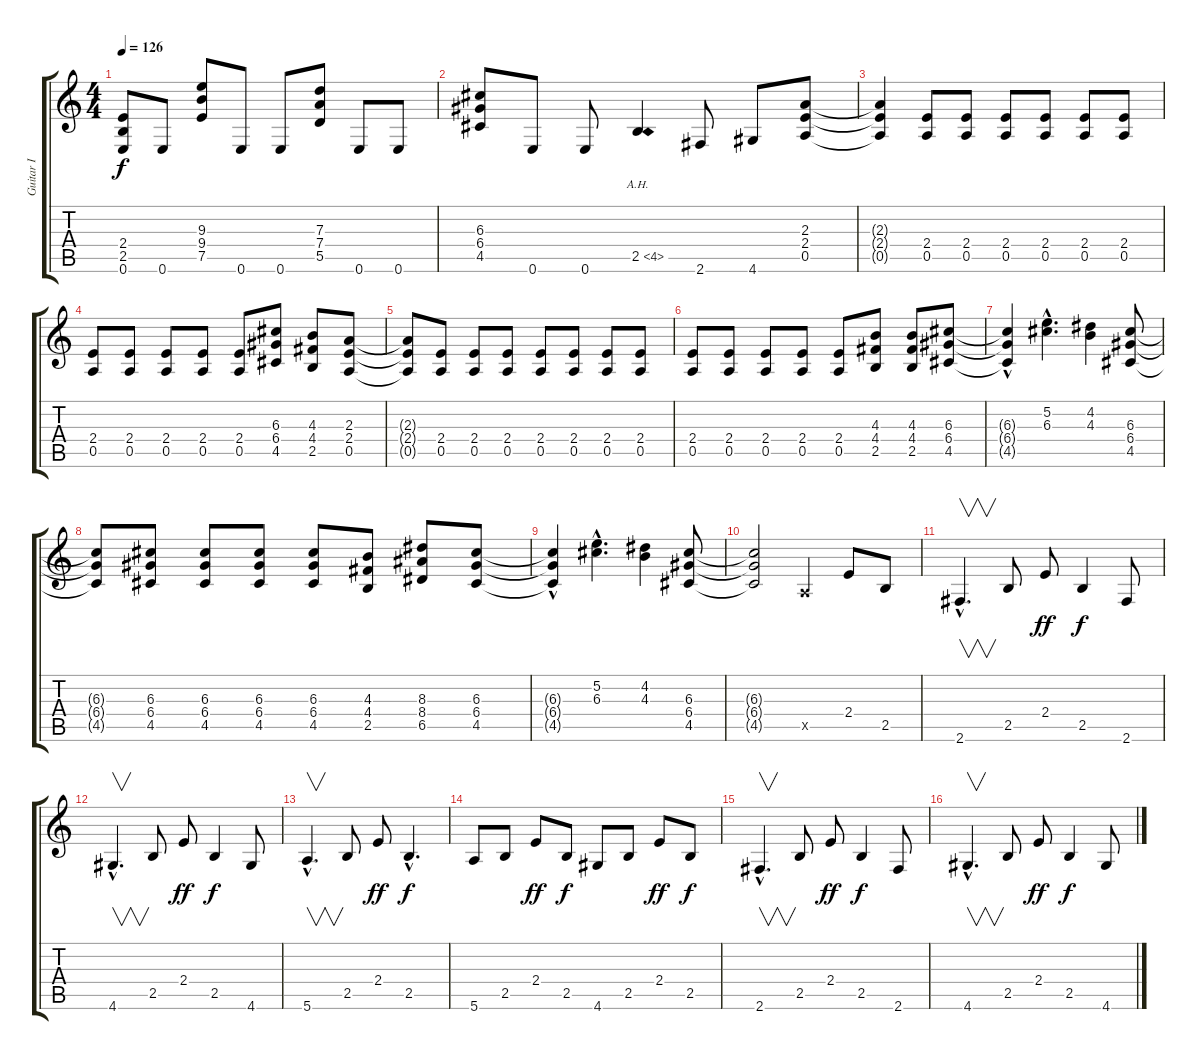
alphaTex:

\track ("Guitar I" "Guitar I") {instrument overdrivenguitar}
\staff {score tabs}
\tuning (E4 B3 G3 D3 A2 E2) {hide}
\ts (4 4)
\tempo 126
\clef g2
\ks c
(2.4{t} 2.5{t} 0.6{t}).8{dy f} 0.6.8 (9.3 9.4 7.5).8 0.6.8 0.6.8 (7.3 7.4 5.5).8 0.6.8 0.6.8 |
(6.3 6.4 4.5).8 0.6.8 0.6.8 2.5{ah 2}.4 2.6.8 4.6.8 (2.3 2.4 0.5).8 |
(2.3{t} 2.4{t} 0.5{t}).4 (2.4 0.5).8 (2.4 0.5).8 (2.4 0.5).8 (2.4 0.5).8 (2.4 0.5).8 (2.4 0.5).8 |
(2.4 0.5).8 (2.4 0.5).8 (2.4 0.5).8 (2.4 0.5).8 (2.4 0.5).8 (6.3 6.4 4.5).8 (4.3 4.4 2.5).8 (2.3 2.4 0.5).8 |
(2.3{t} 2.4{t} 0.5{t}).8 (2.4 0.5).8 (2.4 0.5).8 (2.4 0.5).8 (2.4 0.5).8 (2.4 0.5).8 (2.4 0.5).8 (2.4 0.5).8 |
(2.4 0.5).8 (2.4 0.5).8 (2.4 0.5).8 (2.4 0.5).8 (2.4 0.5).8 (4.3 4.4 2.5).8 (4.3 4.4 2.5).8 (6.3 6.4 4.5).8 |
(6.3{t} 6.4{hac t} 4.5{hac t}).4 (5.2{hac} 6.3{hac}).4{d} (4.2 4.3).4 (6.3 6.4 4.5).8 |
(6.3{t} 6.4{t} 4.5{t}).8 (6.3 6.4 4.5).8 (6.3 6.4 4.5).8 (6.3 6.4 4.5).8 (6.3 6.4 4.5).8 (4.3 4.4 2.5).8 (8.3 8.4 6.5).8 (6.3 6.4 4.5).8 |
(6.3{t} 6.4{hac t} 4.5{hac t}).4 (5.2{hac} 6.3{hac}).4{d} (4.2 4.3).4 (6.3 6.4 4.5).8 |
(6.3{t} 6.4{t} 4.5{t}).2 0.5{x}.4 2.4.8 2.5.8 |
2.6{hac}.4{v d} 2.5.8 2.4.8{dy ff} 2.5.4{dy f} 2.6.8 |
4.6{hac}.4{v d} 2.5.8 2.4.8{dy ff} 2.5.4{dy f} 4.6.8 |
5.6{hac}.4{v d} 2.5.8 2.4.8{dy ff} 2.5{hac}.4{d dy f} |
5.6.8 2.5.8 2.4.8{dy ff} 2.5.8{dy f} 4.6.8 2.5.8 2.4.8{dy ff} 2.5.8{dy f} |
2.6{hac}.4{v d} 2.5.8 2.4.8{dy ff} 2.5.4{dy f} 2.6.8 |
4.6{hac}.4{v d} 2.5.8 2.4.8{dy ff} 2.5.4{dy f} 4.6.8
